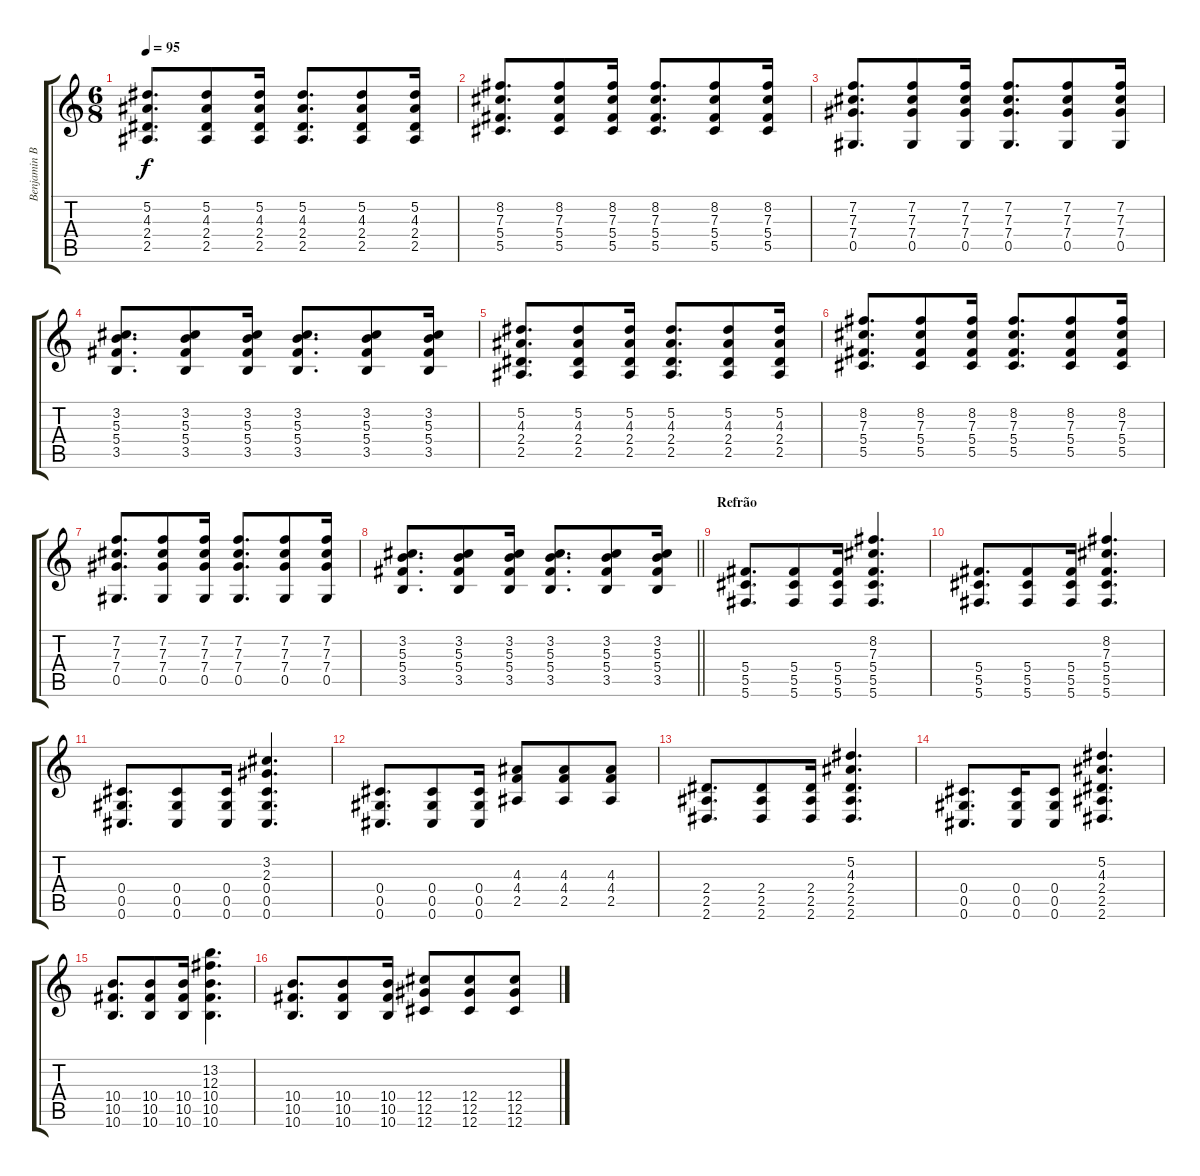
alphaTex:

\track ("Benjamin Burnley" "Benjamin B") {instrument distortionguitar}
\staff {score tabs}
\tuning (Eb4 Bb3 Gb3 Db3 Ab2 Db2) {hide}
\ts (6 8)
\tempo 95
\clef g2
\ks c
(5.2 4.3 2.4 2.5).8{d dy f} (5.2 4.3 2.4 2.5).8 (5.2 4.3 2.4 2.5).16 (5.2 4.3 2.4 2.5).8{d} (5.2 4.3 2.4 2.5).8 (5.2 4.3 2.4 2.5).16 |
(8.2 7.3 5.4 5.5).8{d} (8.2 7.3 5.4 5.5).8 (8.2 7.3 5.4 5.5).16 (8.2 7.3 5.4 5.5).8{d} (8.2 7.3 5.4 5.5).8 (8.2 7.3 5.4 5.5).16 |
(7.2 7.3 7.4 0.5).8{d} (7.2 7.3 7.4 0.5).8 (7.2 7.3 7.4 0.5).16 (7.2 7.3 7.4 0.5).8{d} (7.2 7.3 7.4 0.5).8 (7.2 7.3 7.4 0.5).16 |
(3.2 5.3 5.4 3.5).8{d} (3.2 5.3 5.4 3.5).8 (3.2 5.3 5.4 3.5).16 (3.2 5.3 5.4 3.5).8{d} (3.2 5.3 5.4 3.5).8 (3.2 5.3 5.4 3.5).16 |
(5.2 4.3 2.4 2.5).8{d} (5.2 4.3 2.4 2.5).8 (5.2 4.3 2.4 2.5).16 (5.2 4.3 2.4 2.5).8{d} (5.2 4.3 2.4 2.5).8 (5.2 4.3 2.4 2.5).16 |
(8.2 7.3 5.4 5.5).8{d} (8.2 7.3 5.4 5.5).8 (8.2 7.3 5.4 5.5).16 (8.2 7.3 5.4 5.5).8{d} (8.2 7.3 5.4 5.5).8 (8.2 7.3 5.4 5.5).16 |
(7.2 7.3 7.4 0.5).8{d} (7.2 7.3 7.4 0.5).8 (7.2 7.3 7.4 0.5).16 (7.2 7.3 7.4 0.5).8{d} (7.2 7.3 7.4 0.5).8 (7.2 7.3 7.4 0.5).16 |
\barLineRight lightlight
(3.2 5.3 5.4 3.5).8{d} (3.2 5.3 5.4 3.5).8 (3.2 5.3 5.4 3.5).16 (3.2 5.3 5.4 3.5).8{d} (3.2 5.3 5.4 3.5).8 (3.2 5.3 5.4 3.5).16 |
\section ("" "Refrão")
(5.4 5.5 5.6).8{d volume 13 instrument distortionguitar} (5.4 5.5 5.6).8 (5.4 5.5 5.6).16 (8.2 7.3 5.4 5.5 5.6).4{d} |
(5.4 5.5 5.6).8{d} (5.4 5.5 5.6).8 (5.4 5.5 5.6).16 (8.2 7.3 5.4 5.5 5.6).4{d} |
(0.4 0.5 0.6).8{d} (0.4 0.5 0.6).8 (0.4 0.5 0.6).16 (3.2 2.3 0.4 0.5 0.6).4{d} |
(0.4 0.5 0.6).8{d} (0.4 0.5 0.6).8 (0.4 0.5 0.6).16 (4.3 4.4 2.5).8 (4.3 4.4 2.5).8 (4.3 4.4 2.5).8 |
(2.4 2.5 2.6).8{d} (2.4 2.5 2.6).8 (2.4 2.5 2.6).16 (5.2 4.3 2.4 2.5 2.6).4{d} |
(0.4 0.5 0.6).8{d} (0.4 0.5 0.6).16 (0.4 0.5 0.6).8 (5.2 4.3 2.4 2.5 2.6).4{d} |
(10.4 10.5 10.6).8{d} (10.4 10.5 10.6).8 (10.4 10.5 10.6).16 (13.2 12.3 10.4 10.5 10.6).4{d} |
(10.4 10.5 10.6).8{d} (10.4 10.5 10.6).8 (10.4 10.5 10.6).16 (12.4 12.5 12.6).8 (12.4 12.5 12.6).8 (12.4 12.5 12.6).8
